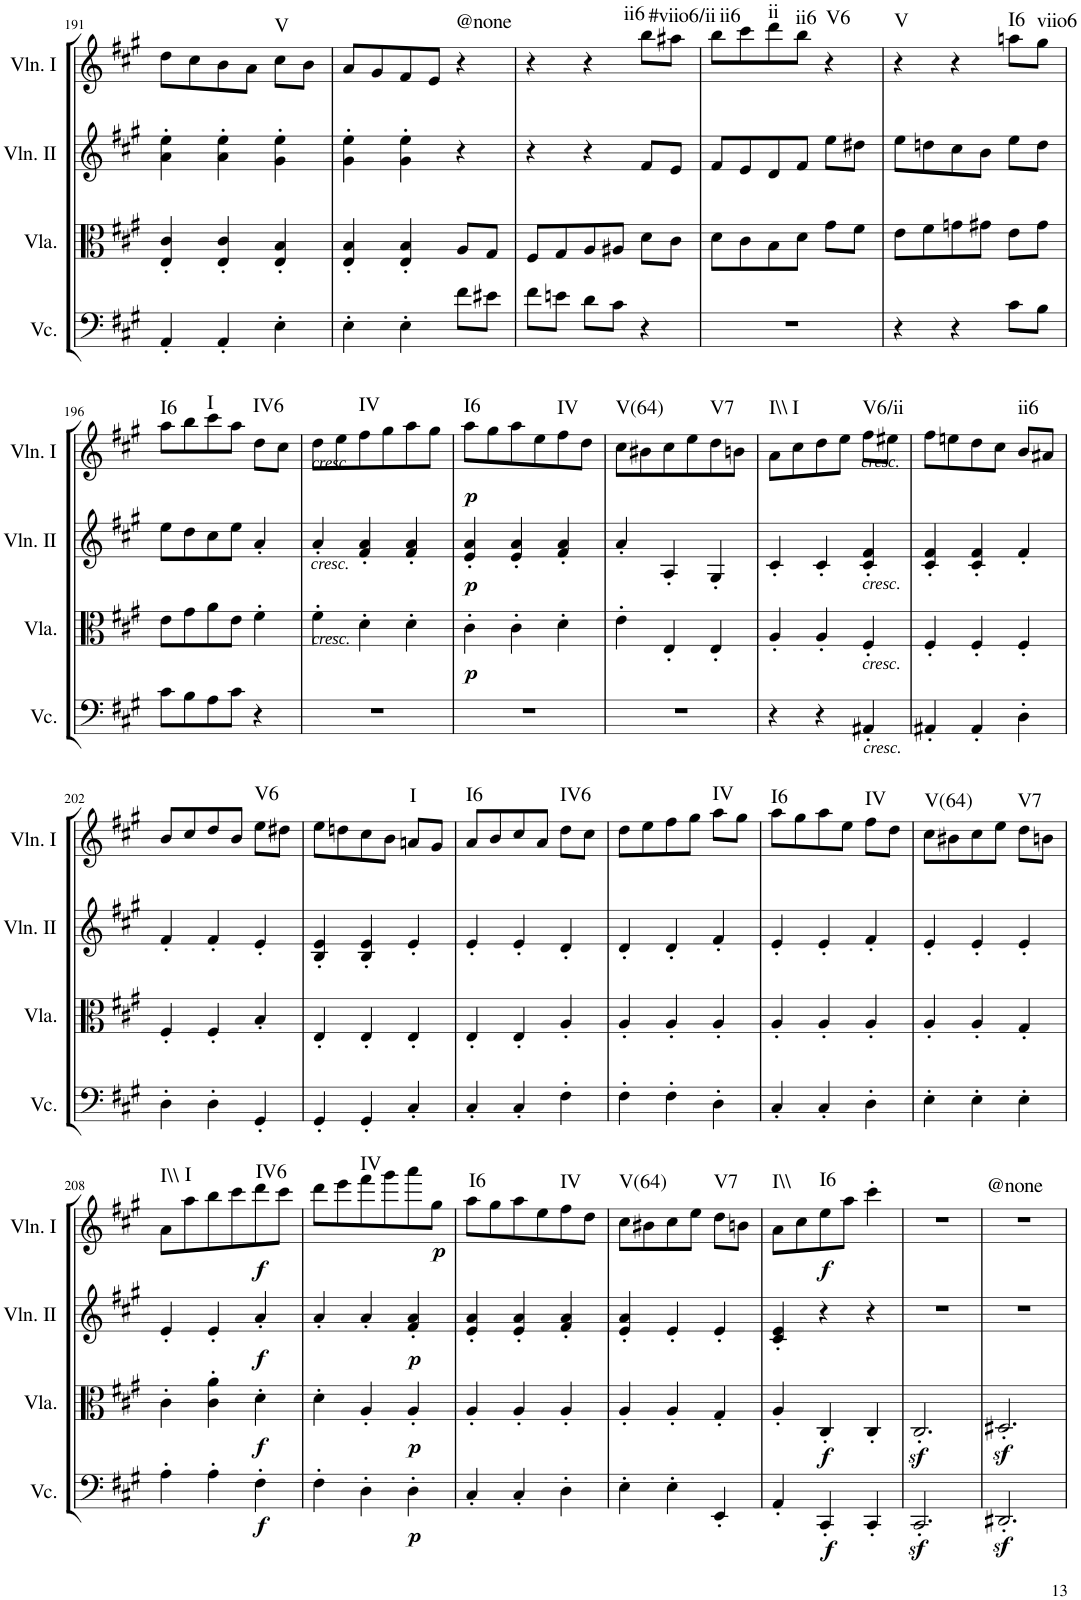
**kern	**dynam	**kern	**dynam	**kern	**dynam	**kern	**dynam	**harte
*part4	*part4	*part3	*part3	*part2	*part2	*part1	*part1	*part1
*staff4	*staff4	*staff3	*staff3	*staff2	*staff2	*staff1	*staff1	*
*I"Violoncello	*	*I"Viola	*	*I"Violin II	*	*I"Violin I	*	*
*I'Vc.	*	*I'Vla.	*	*I'Vln. II	*	*I'Vln. I	*	*
!!LO:PB:g=z
*clefF4	*	*clefC3	*	*clefG2	*	*clefG2	*	*
*k[f#c#g#]	*	*k[f#c#g#]	*	*k[f#c#g#]	*	*k[f#c#g#]	*	*
*M3/4	*	*M3/4	*	*M3/4	*	*M3/4	*	*
=191	=191	=191	=191	=191	=191	=191	=191	=191
4AA'/	.	4E/' 4c#/'	.	4a\' 4ee\'	.	8dd\L	.	.
.	.	.	.	.	.	8cc#\	.	.
4AA'/	.	4E/' 4c#/'	.	4a\' 4ee\'	.	8b\	.	.
.	.	.	.	.	.	8a\J	.	.
!	!	!	!	!	!	!	!	!LO:H:kt=V
4E'\	.	4E/' 4B/'	.	4g#\' 4ee\'	.	8cc#\L	.	N
.	.	.	.	.	.	8b\J	.	.
=192	=192	=192	=192	=192	=192	=192	=192	=192
4E'\	.	4E/' 4B/'	.	4g#\' 4ee\'	.	8a/L	.	.
.	.	.	.	.	.	8g#/	.	.
4E'\	.	4E/' 4B/'	.	4g#\' 4ee\'	.	8f#/	.	.
.	.	.	.	.	.	8e/J	.	.
!	!	!	!	!	!	!	!	!LO:H:kt=@none
8f#\L	.	8A/L	.	4r	.	4r	.	N
8e#X\J	.	8G#/J	.	.	.	.	.	.
=193	=193	=193	=193	=193	=193	=193	=193	=193
8f#\L	.	8F#/L	.	4r	.	4r	.	.
8en\J	.	8G#/	.	.	.	.	.	.
8d\L	.	8A/	.	4r	.	4r	.	.
8c#\J	.	8A#X/J	.	.	.	.	.	.
!	!	!	!	!	!	!	!	!LO:H:kt=ii6
4r	.	8d\L	.	8f#/L	.	8bb\L	.	N
!	!	!	!	!	!	!	!	!LO:H:kt=#viio6/ii
.	.	8c#\J	.	8e/J	.	8aa#X\J	.	N
=194	=194	=194	=194	=194	=194	=194	=194	=194
!	!	!	!	!	!	!	!	!LO:H:kt=ii6
2.r	.	8d\L	.	8f#/L	.	8bb\L	.	N
.	.	8c#\	.	8e/	.	8ccc#\	.	.
!	!	!	!	!	!	!	!	!LO:H:kt=ii
.	.	8B\	.	8d/	.	8ddd\	.	N
!	!	!	!	!	!	!	!	!LO:H:kt=ii6
.	.	8d\J	.	8f#/J	.	8bb\J	.	N
!	!	!	!	!	!	!	!	!LO:H:kt=V6
.	.	8g#\L	.	8ee\L	.	4r	.	N
.	.	8f#\J	.	8dd#X\J	.	.	.	.
=195	=195	=195	=195	=195	=195	=195	=195	=195
!	!	!	!	!	!	!	!	!LO:H:kt=V
4r	.	8e\L	.	8ee\L	.	4r	.	N
.	.	8f#\	.	8ddn\	.	.	.	.
4r	.	8gn\	.	8cc#\	.	4r	.	.
.	.	8g#X\J	.	8b\J	.	.	.	.
!	!	!	!	!	!	!	!	!LO:H:kt=I6
8c#\L	.	8e\L	.	8ee\L	.	8aan\L	.	N
!	!	!	!	!	!	!	!	!LO:H:kt=viio6
8B\J	.	8g#\J	.	8dd\J	.	8gg#\J	.	N
!!LO:LB:g=z
=196	=196	=196	=196	=196	=196	=196	=196	=196
!	!	!	!	!	!	!	!	!LO:H:kt=I6
8c#\L	.	8e\L	.	8ee\L	.	8aa\L	.	N
8B\	.	8g#\	.	8dd\	.	8bb\	.	.
!	!	!	!	!	!	!	!	!LO:H:kt=I
8A\	.	8a\	.	8cc#\	.	8ccc#\	.	N
8c#\J	.	8e\J	.	8ee\J	.	8aa\J	.	.
!	!	!	!	!	!	!	!	!LO:H:kt=IV6
4r	.	4f#'\	.	4a'/	.	8dd\L	.	N
.	.	.	.	.	.	8cc#\J	.	.
=197	=197	=197	=197	=197	=197	=197	=197	=197
!	!	!	!	!	!	!LO:TX:a:i:t=cresc.	!	!
!	!	!	!	!LO:TX:b:i:t=cresc.	!	!	!	!
!	!	!LO:TX:a:i:t=cresc.	!	!	!	!	!	!
2.r	.	4f#'\	.	4a'/	.	8dd\L	.	.
.	.	.	.	.	.	8ee\	.	.
!	!	!	!	!	!	!	!	!LO:H:kt=IV
.	.	4d'\	.	4f#/' 4a/'	.	8ff#\	.	N
.	.	.	.	.	.	8gg#\	.	.
.	.	4d'\	.	4f#/' 4a/'	.	8aa\	.	.
.	.	.	.	.	.	8gg#\J	.	.
=198	=198	=198	=198	=198	=198	=198	=198	=198
!	!	!	!LO:DY:b	!	!LO:DY:b	!	!LO:DY:b	!LO:H:kt=I6
2.r	.	4c#'\	p	4e/' 4a/'	p	8aa\L	p	N
.	.	.	.	.	.	8gg#\	.	.
.	.	4c#'\	.	4e/' 4a/'	.	8aa\	.	.
.	.	.	.	.	.	8ee\	.	.
!	!	!	!	!	!	!	!	!LO:H:kt=IV
.	.	4d'\	.	4f#/' 4a/'	.	8ff#\	.	N
.	.	.	.	.	.	8dd\J	.	.
=199	=199	=199	=199	=199	=199	=199	=199	=199
!	!	!	!	!	!	!	!	!LO:H:kt=V(64)
2.r	.	4e'\	.	4a'/	.	8cc#\L	.	N
.	.	.	.	.	.	8b#X\	.	.
.	.	4E'/	.	4A'/	.	8cc#\	.	.
.	.	.	.	.	.	8ee\	.	.
!	!	!	!	!	!	!	!	!LO:H:kt=V7
.	.	4E'/	.	4G#'/	.	8dd\	.	N
.	.	.	.	.	.	8bn\J	.	.
=200	=200	=200	=200	=200	=200	=200	=200	=200
!	!	!	!	!	!	!	!	!LO:H:kt=I\\
4r	.	4A'/	.	4c#'/	.	8a\L	.	N
!	!	!	!	!	!	!	!	!LO:H:kt=I
.	.	.	.	.	.	8cc#\	.	N
4r	.	4A'/	.	4c#'/	.	8dd\	.	.
.	.	.	.	.	.	8ee\J	.	.
!	!	!	!	!	!	!LO:TX:a:i:t=cresc.	!	!
!	!	!	!	!LO:TX:b:i:t=cresc.	!	!	!	!
!	!	!LO:TX:b:i:t=cresc.	!	!	!	!	!	!
!LO:TX:b:i:t=cresc.	!	!	!	!	!	!	!	!LO:H:kt=V6/ii
4AA#X'/	.	4F#'/	.	4c#/' 4f#/'	.	8ff#\L	.	N
.	.	.	.	.	.	8ee#X\J	.	.
=201	=201	=201	=201	=201	=201	=201	=201	=201
4AA#X'/	.	4F#'/	.	4c#/' 4f#/'	.	8ff#\L	.	.
.	.	.	.	.	.	8een\	.	.
4AA#'/	.	4F#'/	.	4c#/' 4f#/'	.	8dd\	.	.
.	.	.	.	.	.	8cc#\J	.	.
!	!	!	!	!	!	!	!	!LO:H:kt=ii6
4D'\	.	4F#'/	.	4f#'/	.	8b/L	.	N
.	.	.	.	.	.	8a#X/J	.	.
!!LO:LB:g=z
=202	=202	=202	=202	=202	=202	=202	=202	=202
4D'\	.	4F#'/	.	4f#'/	.	8b/L	.	.
.	.	.	.	.	.	8cc#/	.	.
4D'\	.	4F#'/	.	4f#'/	.	8dd/	.	.
.	.	.	.	.	.	8b/J	.	.
!	!	!	!	!	!	!	!	!LO:H:kt=V6
4GG#'/	.	4B'/	.	4e'/	.	8ee\L	.	N
.	.	.	.	.	.	8dd#X\J	.	.
=203	=203	=203	=203	=203	=203	=203	=203	=203
4GG#'/	.	4E'/	.	4B/' 4e/'	.	8ee\L	.	.
.	.	.	.	.	.	8ddn\	.	.
4GG#'/	.	4E'/	.	4B/' 4e/'	.	8cc#\	.	.
.	.	.	.	.	.	8b\J	.	.
!	!	!	!	!	!	!	!	!LO:H:kt=I
4C#'/	.	4E'/	.	4e'/	.	8an/L	.	N
.	.	.	.	.	.	8g#/J	.	.
=204	=204	=204	=204	=204	=204	=204	=204	=204
!	!	!	!	!	!	!	!	!LO:H:kt=I6
4C#'/	.	4E'/	.	4e'/	.	8a/L	.	N
.	.	.	.	.	.	8b/	.	.
4C#'/	.	4E'/	.	4e'/	.	8cc#/	.	.
.	.	.	.	.	.	8a/J	.	.
!	!	!	!	!	!	!	!	!LO:H:kt=IV6
4F#'\	.	4A'/	.	4d'/	.	8dd\L	.	N
.	.	.	.	.	.	8cc#\J	.	.
=205	=205	=205	=205	=205	=205	=205	=205	=205
4F#'\	.	4A'/	.	4d'/	.	8dd\L	.	.
.	.	.	.	.	.	8ee\	.	.
4F#'\	.	4A'/	.	4d'/	.	8ff#\	.	.
.	.	.	.	.	.	8gg#\J	.	.
!	!	!	!	!	!	!	!	!LO:H:kt=IV
4D'\	.	4A'/	.	4f#'/	.	8aa\L	.	N
.	.	.	.	.	.	8gg#\J	.	.
=206	=206	=206	=206	=206	=206	=206	=206	=206
!	!	!	!	!	!	!	!	!LO:H:kt=I6
4C#'/	.	4A'/	.	4e'/	.	8aa\L	.	N
.	.	.	.	.	.	8gg#\	.	.
4C#'/	.	4A'/	.	4e'/	.	8aa\	.	.
.	.	.	.	.	.	8ee\J	.	.
!	!	!	!	!	!	!	!	!LO:H:kt=IV
4D'\	.	4A'/	.	4f#'/	.	8ff#\L	.	N
.	.	.	.	.	.	8dd\J	.	.
=207	=207	=207	=207	=207	=207	=207	=207	=207
!	!	!	!	!	!	!	!	!LO:H:kt=V(64)
4E'\	.	4A'/	.	4e'/	.	8cc#\L	.	N
.	.	.	.	.	.	8b#X\	.	.
4E'\	.	4A'/	.	4e'/	.	8cc#\	.	.
.	.	.	.	.	.	8ee\J	.	.
!	!	!	!	!	!	!	!	!LO:H:kt=V7
4E'\	.	4G#'/	.	4e'/	.	8dd\L	.	N
.	.	.	.	.	.	8bn\J	.	.
!!LO:LB:g=z
=208	=208	=208	=208	=208	=208	=208	=208	=208
!	!	!	!	!	!	!	!	!LO:H:kt=I\\
4A'\	.	4c#'\	.	4e'/	.	8a\L	.	N
!	!	!	!	!	!	!	!	!LO:H:kt=I
.	.	.	.	.	.	8aa\	.	N
4A'\	.	4c#\' 4a\'	.	4e'/	.	8bb\	.	.
.	.	.	.	.	.	8ccc#\	.	.
!	!LO:DY:b	!	!LO:DY:b	!	!LO:DY:b	!	!LO:DY:b	!LO:H:kt=IV6
4F#'\	f	4d'\	f	4a'/	f	8ddd\	f	N
.	.	.	.	.	.	8ccc#\J	.	.
=209	=209	=209	=209	=209	=209	=209	=209	=209
4F#'\	.	4d'\	.	4a'/	.	8ddd\L	.	.
.	.	.	.	.	.	8eee\	.	.
!	!	!	!	!	!	!	!	!LO:H:kt=IV
4D'\	.	4A'/	.	4a'/	.	8fff#\	.	N
.	.	.	.	.	.	8ggg#\	.	.
!	!LO:DY:b	!	!LO:DY:b	!	!LO:DY:b	!	!	!
4D'\	p	4A'/	p	4f#/' 4a/'	p	8aaa\	.	.
!	!	!	!	!	!	!	!LO:DY:b	!
.	.	.	.	.	.	8gg#\J	p	.
=210	=210	=210	=210	=210	=210	=210	=210	=210
!	!	!	!	!	!	!	!	!LO:H:kt=I6
4C#'/	.	4A'/	.	4e/' 4a/'	.	8aa\L	.	N
.	.	.	.	.	.	8gg#\	.	.
4C#'/	.	4A'/	.	4e/' 4a/'	.	8aa\	.	.
.	.	.	.	.	.	8ee\	.	.
!	!	!	!	!	!	!	!	!LO:H:kt=IV
4D'\	.	4A'/	.	4f#/' 4a/'	.	8ff#\	.	N
.	.	.	.	.	.	8dd\J	.	.
=211	=211	=211	=211	=211	=211	=211	=211	=211
!	!	!	!	!	!	!	!	!LO:H:kt=V(64)
4E'\	.	4A'/	.	4e/' 4a/'	.	8cc#\L	.	N
.	.	.	.	.	.	8b#X\	.	.
4E'\	.	4A'/	.	4e'/	.	8cc#\	.	.
.	.	.	.	.	.	8ee\J	.	.
!	!	!	!	!	!	!	!	!LO:H:kt=V7
4EE'/	.	4G#'/	.	4e'/	.	8dd\L	.	N
.	.	.	.	.	.	8bn\J	.	.
=212	=212	=212	=212	=212	=212	=212	=212	=212
!	!	!	!	!	!	!	!	!LO:H:kt=I\\
4AA'/	.	4A'/	.	4c#/' 4e/'	.	8a\L	.	N
.	.	.	.	.	.	8cc#\	.	.
!	!LO:DY:b	!	!LO:DY:b	!	!	!	!LO:DY:b	!LO:H:kt=I6
4CC#'/	f	4C#'/	f	4r	.	8ee\	f	N
.	.	.	.	.	.	8aa\J	.	.
4CC#'/	.	4C#'/	.	4r	.	4ccc#'\	.	.
=213	=213	=213	=213	=213	=213	=213	=213	=213
2.CC#z<'/	.	2.C#z<'/	.	2.r	.	2.r	.	.
=214	=214	=214	=214	=214	=214	=214	=214	=214
!	!	!	!	!	!	!	!	!LO:H:kt=@none
2.DD#Xz<'/	.	2.D#Xz<'/	.	2.r	.	2.r	.	N
=	=	=	=	=	=	=	=	=
*-	*-	*-	*-	*-	*-	*-	*-	*-
